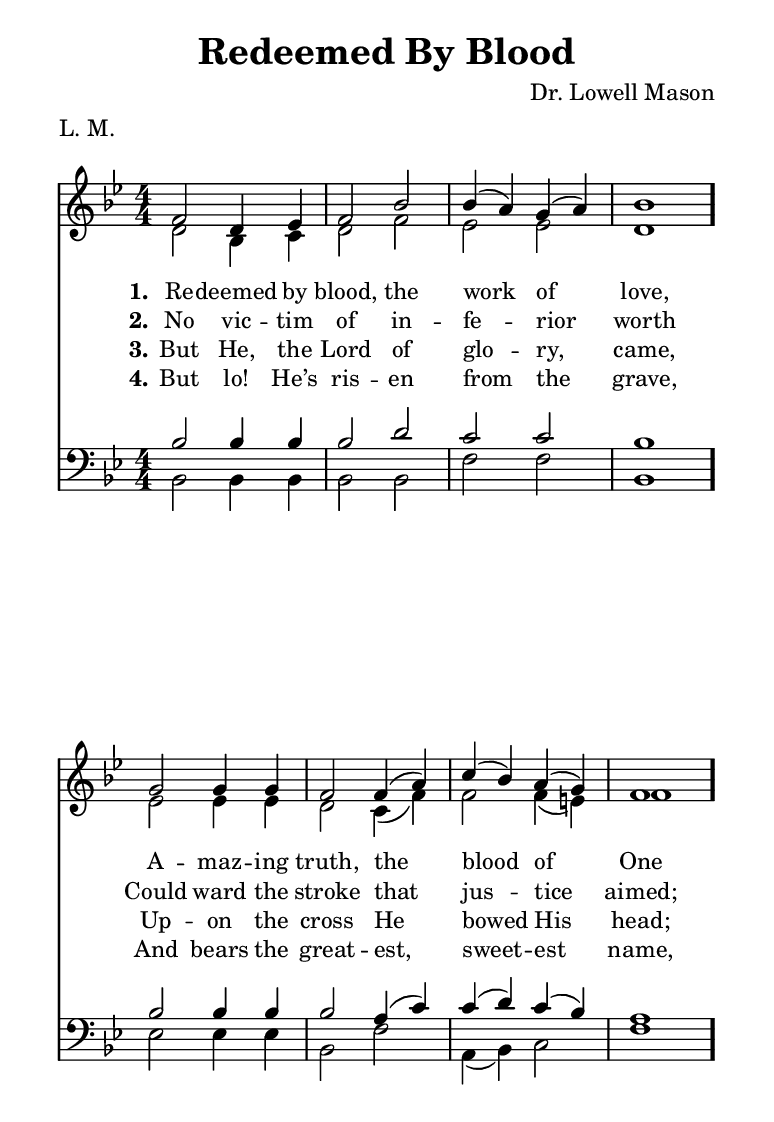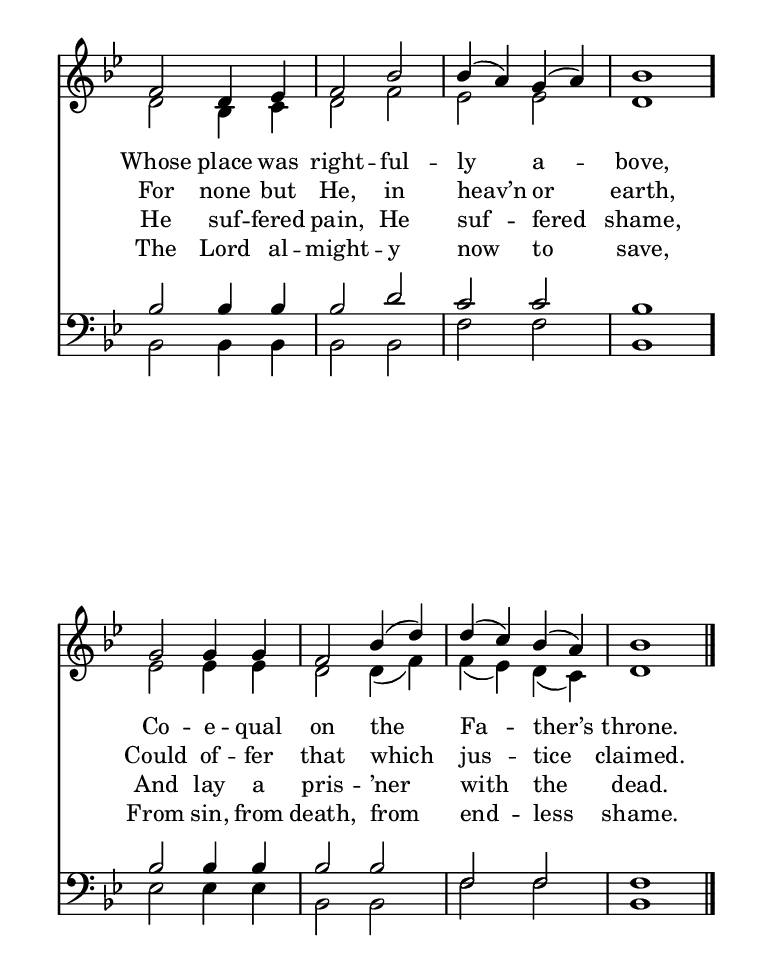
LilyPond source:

\include "common/global.ily"
\paper {
  \include "common/paper.ily"
  ragged-last-bottom = ##t
  systems-per-page = ##f
  system-count = #(cond (is-eogsized 2) (#t #f))
}

\header{
  hymnnumber = "9"
  title = "Redeemed By Blood"
  tunename = "Ernan"
  meter = "L. M."
  %poet = ""
  composer = "Dr. Lowell Mason"
  %copyright = ""
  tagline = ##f
}

patternA = { c2 c4 c4 | c2 c2 | c4( c4) c4( c4) | c1 } % Soprano lines 1, 3
patternB = { c2 c4 c4 | c2 c4( c4) | c4( c4) c4( c4) | c1 } % Soprano lines 2, 4 ; Alto line 4 ; Tenor line 2
patternC = { c2 c4 c4 | c2 c2 | c2 c2 | c1 } % Alto lines 1, 3 ; Tenor lines 1, 3, 4 ; Bass lines 1, 3, 4
patternD = { c2 c4 c4 | c2 c4( c4) | c2 c4( c4) | c1 } % Alto line 2
patternE = { c2 c4 c4 | c2 c2 | c4( c4) c2 | c1 } % Bass line 2

global = {
  \include "common/overrides.ily"
  %\autoBeamOff
  \override Staff.TimeSignature.style = #'numbered
  \time 4/4
  \once \override Score.MetronomeMark.transparent = ##t
  \tempo 4 = 120
  \key bes \major
  %\partial 4.
  \autoBeamOff
}

notesSoprano = {
\global
\relative c' {

  \changePitch \patternA { f d ees | f bes   | bes a g a | bes }
  \changePitch \patternB { g g g   | f f a   | c bes a g | f   }
  \changePitch \patternA { f d ees | f bes   | bes a g a | bes }
  \changePitch \patternB { g g g   | f bes d | d c bes a | bes }
	\bar "|."

}
}

notesAlto = {
\global
\relative e' {

  \changePitch \patternC { d bes c           | d f       | ees ees | d }
  \changePitch \patternD { ees ees ees       | d c f     | f f e   | f }
  \changePitch \patternC { d bes c           | d f       | ees ees | d }
  \changePitch \patternB { ees ees ees d d f | f ees d c | d       }

}
}

notesTenor = {
\global
\relative a {

  \changePitch \patternC { bes bes bes | bes d   | c c       | bes }
  \changePitch \patternB { bes bes bes | bes a c | c d c bes | a   }
  \changePitch \patternC { bes bes bes | bes d   | c c       | bes }
  \changePitch \patternC { bes bes bes | bes bes | f f       | f   }

}
}

notesBass = {
\global
\relative f {

  \changePitch \patternC { bes, bes bes | bes bes | f' f     | bes, }
  \changePitch \patternE { ees ees ees  | bes f'  | a, bes c | f    }
  \changePitch \patternC { bes, bes bes | bes bes | f' f     | bes, }
  \changePitch \patternC { ees ees ees  | bes bes | f' f     | bes, }

}
}

wordsA = \lyricmode {
\set stanza = "1."

  Re -- deemed by blood, the work of love, \bar "."
  A -- maz -- ing truth, the blood of One \bar "." \break
  Whose place was right -- ful -- ly a -- bove, \bar "."
  Co -- e -- qual on the Fa -- ther’s throne.

}

wordsB = \lyricmode {
\set stanza = "2."

  No vic -- tim of in -- fe -- rior worth
  Could ward the stroke that jus -- tice aimed;
  For none but He, in heav’n or earth,
  Could of -- fer that which jus -- tice claimed.
}

wordsC = \lyricmode {
\set stanza = "3."

  But He, the Lord of glo -- ry, came,
  Up -- on the cross He bowed His head;
  He suf -- fered pain, He suf -- fered shame,
  And lay a pris -- ’ner with the dead.

}

wordsD = \lyricmode {
\set stanza = "4."

  But lo! He’s ris -- en from the grave,
  And bears the great -- est, sweet -- est name,
  The Lord al -- might -- y now to save,
  From sin, from death, from end -- less shame.

}


\score {
  \context ChoirStaff <<
    \context Staff = upper <<
      \set ChoirStaff.systemStartDelimiter = #'SystemStartBar
      \context Voice  = sopranos { \voiceOne << \notesSoprano >> }
      \context Voice  = altos { \voiceTwo << \notesAlto >> }
      \context Lyrics = one   \lyricsto sopranos \wordsA
      \context Lyrics = two   \lyricsto sopranos \wordsB
      \context Lyrics = three \lyricsto sopranos \wordsC
      \context Lyrics = four  \lyricsto sopranos \wordsD
      %\context Lyrics = five  \lyricsto sopranos \wordsE
    >>
    \context Staff = men <<
      \clef bass
      \context Voice  = tenors { \voiceOne << \notesTenor >> }
      \context Voice  = basses { \voiceTwo << \notesBass >> }
    >>
  >>
  \layout {
    \include "common/layout.ily"
  }
  \midi{
    \include "common/midi.ily"
  }
}

\version "2.19.49"  % necessary for upgrading to future LilyPond versions.

% vi:set et ts=2 sw=2 ai nocindent syntax=lilypond:
